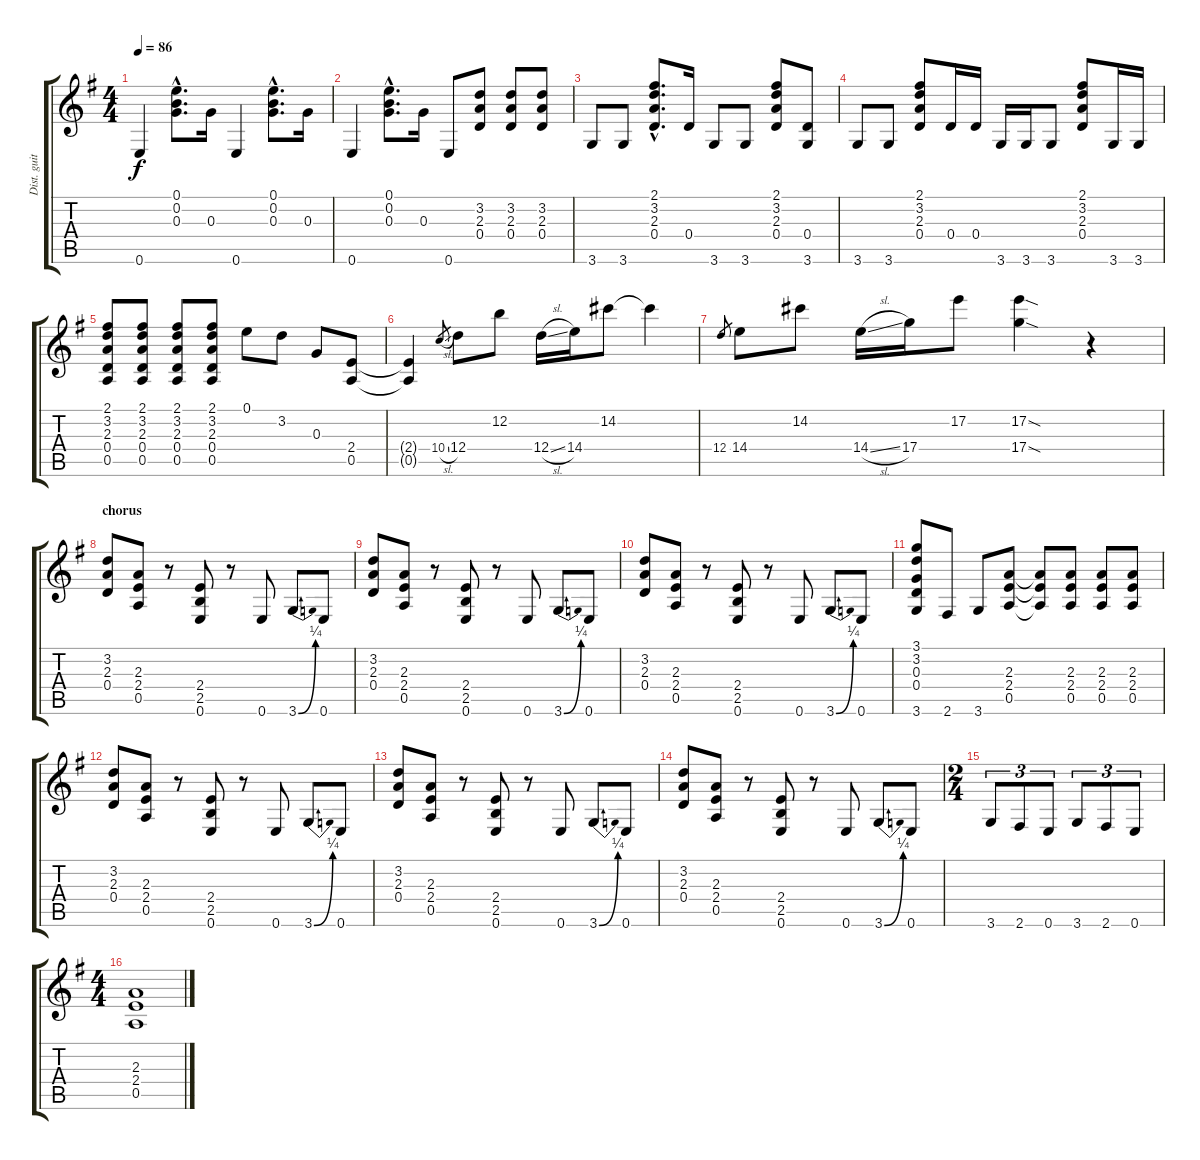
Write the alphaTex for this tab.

\track ("Dist. guitar 1" "Dist. guit") {instrument distortionguitar}
\staff {score tabs}
\tuning (E4 B3 G3 D3 A2 E2) {hide}
\ts (4 4)
\tempo 86
\clef g2
\ks eminor
0.6.4{dy f} (0.1{hac} 0.2{hac} 0.3{hac}).8{d} 0.3.16 0.6.4 (0.1{hac} 0.2{hac} 0.3{hac}).8{d} 0.3.16 |
0.6.4 (0.1{hac} 0.2{hac} 0.3{hac}).8{d} 0.3.16 0.6.8 (3.2 2.3 0.4).8 (3.2 2.3 0.4).8 (3.2 2.3 0.4).8 |
3.6.8 3.6.8 (2.1{hac} 3.2{hac} 2.3{hac} 0.4{hac}).8{d} 0.4.16 3.6.8 3.6.8 (2.1 3.2 2.3 0.4).8 (0.4 3.6).8 |
3.6.8 3.6.8 (2.1 3.2 2.3 0.4).8 0.4.16 0.4.16 3.6.16 3.6.16 3.6.8 (2.1 3.2 2.3 0.4).8 3.6.16 3.6.16 |
(2.1 3.2 2.3 0.4 0.5).8 (2.1 3.2 2.3 0.4 0.5).8 (2.1 3.2 2.3 0.4 0.5).8 (2.1 3.2 2.3 0.4 0.5).8 0.1.8 3.2.8 0.3.8 (2.4 0.5).8 |
(2.4{t} 0.5{t}).4 10.4{sl}.8{gr} 12.4.8 12.2.8 12.4{sl}.16 14.4.16 14.2.8 14.2{t}.4 |
12.4.8{gr} 14.4.8 14.2.8 14.4{sl}.16 17.4.16 17.2.8 (17.2{sod} 17.4{sod}).4 r.4 |
\section ("" "chorus")
(3.2 2.3 0.4).8 (2.3 2.4 0.5).8 r.8 (2.4 2.5 0.6).8 r.8 0.6.8 3.6{be (bend 0 0 60 1)}.8 0.6.8 |
(3.2 2.3 0.4).8 (2.3 2.4 0.5).8 r.8 (2.4 2.5 0.6).8 r.8 0.6.8 3.6{be (bend 0 0 60 1)}.8 0.6.8 |
(3.2 2.3 0.4).8 (2.3 2.4 0.5).8 r.8 (2.4 2.5 0.6).8 r.8 0.6.8 3.6{be (bend 0 0 60 1)}.8 0.6.8 |
(3.1 3.2 0.3 0.4 3.6).8 2.6.8 3.6.8 (2.3 2.4 0.5).8 (2.3{t} 2.4{t} 0.5{t}).8 (2.3 2.4 0.5).8 (2.3 2.4 0.5).8 (2.3 2.4 0.5).8 |
(3.2 2.3 0.4).8 (2.3 2.4 0.5).8 r.8 (2.4 2.5 0.6).8 r.8 0.6.8 3.6{be (bend 0 0 60 1)}.8 0.6.8 |
(3.2 2.3 0.4).8 (2.3 2.4 0.5).8 r.8 (2.4 2.5 0.6).8 r.8 0.6.8 3.6{be (bend 0 0 60 1)}.8 0.6.8 |
(3.2 2.3 0.4).8 (2.3 2.4 0.5).8 r.8 (2.4 2.5 0.6).8 r.8 0.6.8 3.6{be (bend 0 0 60 1)}.8 0.6.8 |
\ts (2 4)
3.6.8{tu (3 2)} 2.6.8{tu (3 2)} 0.6.8{tu (3 2)} 3.6.8{tu (3 2)} 2.6.8{tu (3 2)} 0.6.8{tu (3 2)} |
\ts (4 4)
(2.3 2.4 0.5).1
